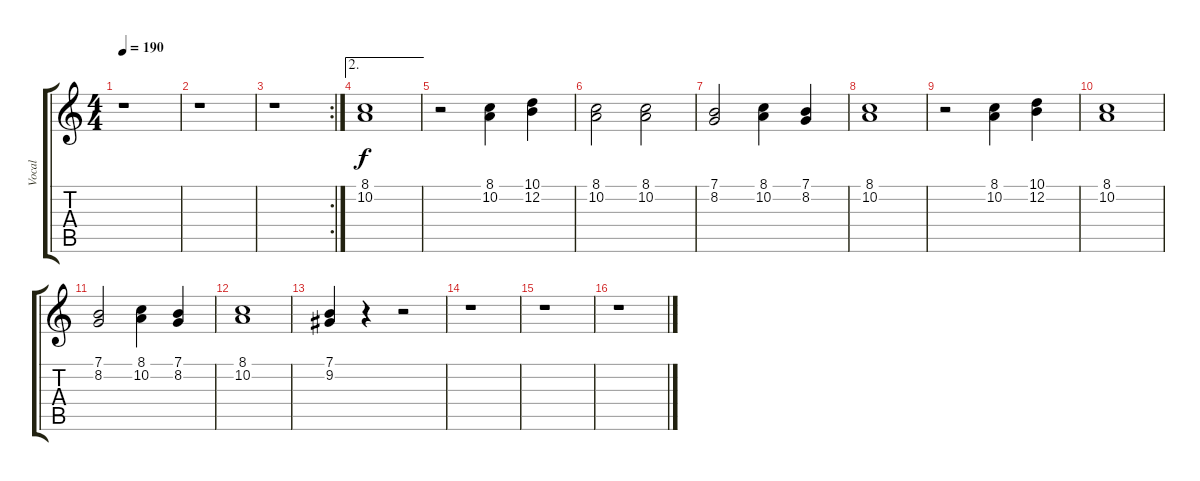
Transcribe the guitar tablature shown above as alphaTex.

\track ("Vocal" "Vocal") {instrument flute}
\staff {score tabs}
\tuning (E4 B3 G3 D3 A2 E2) {hide}
\ts (4 4)
\tempo 190
\clef g2
\ks c
r.1{dy f} |
r.1 |
\rc 2
r.1 |
\ae 2
(8.1 10.2).1 |
r.2 (8.1 10.2).4 (10.1 12.2).4 |
(8.1 10.2).2 (8.1 10.2).2 |
(7.1 8.2).2 (8.1 10.2).4 (7.1 8.2).4 |
(8.1 10.2).1 |
r.2 (8.1 10.2).4 (10.1 12.2).4 |
(8.1 10.2).1 |
(7.1 8.2).2 (8.1 10.2).4 (7.1 8.2).4 |
(8.1 10.2).1 |
(7.1 9.2).4 r.4 r.2 |
r.1 |
r.1 |
r.1
